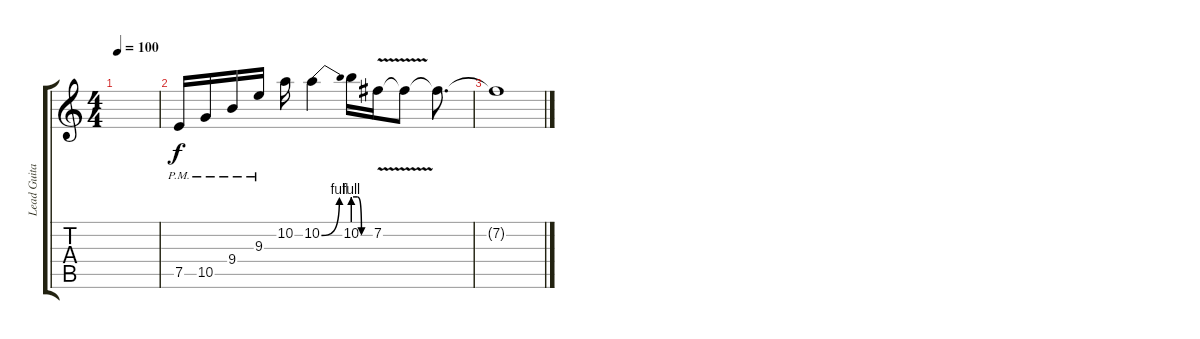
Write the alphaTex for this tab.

\track ("Lead Guitar" "Lead Guita") {instrument overdrivenguitar}
\staff {score tabs}
\tuning (E4 B3 G3 D3 A2 E2) {hide}
\ts (4 4)
\tempo 100
\clef g2
\ks c
|
7.5{pm}.16 10.5{pm}.16 9.4{pm}.16 9.3{pm}.16 10.2.16 10.2{be (bend 0 0 60 4)}.4 10.2{be (custom 0 4 15 4 30 0 60 0)}.16 7.2{v}.16 7.2{t}.8 7.2{t}.8{d} |
7.2{t}.1
